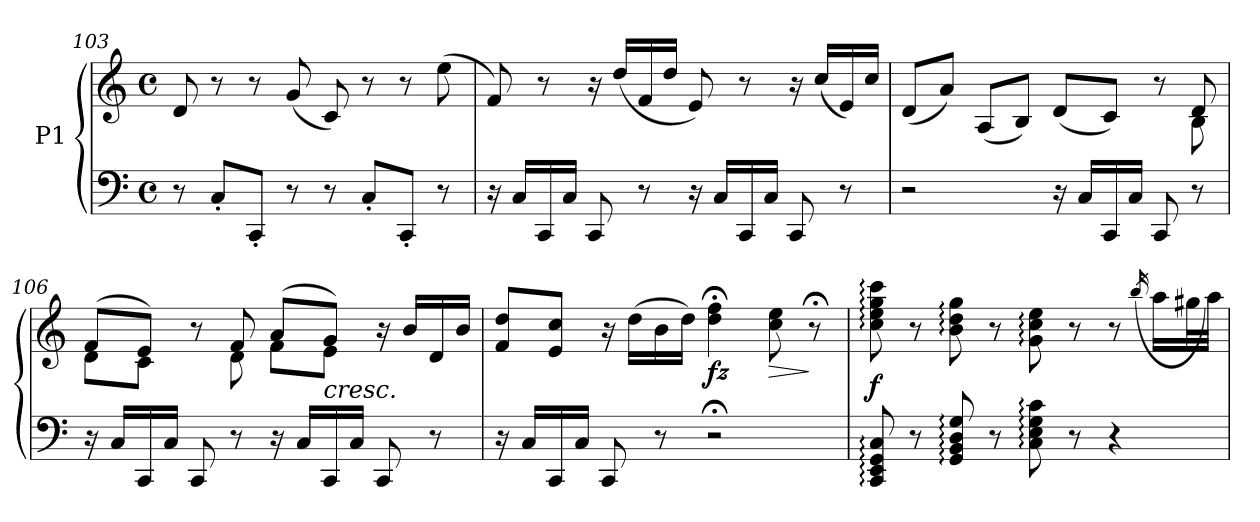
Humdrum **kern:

**kern	**kern	**dynam
*part1	*part1	*part1
*staff2	*staff1	*staff1/2
*I"P1	*	*
!!LO:PB:g=z
*clefF4	*clefG2	*
*k[]	*k[]	*
*M4/4	*M4/4	*
*met(c)	*met(c)	*
=103	=103	=103
8r	8d/	.
8C'/L	8r	.
8CC'/J	8r	.
8r	(8g/	.
8r	8c/)	.
8C'/L	8r	.
8CC'/J	8r	.
8r	(8ee\	.
=104	=104	=104
16r	8f/)	.
16C/LL	.	.
16CC/	8r	.
16C/JJ	.	.
8CC/	16r	.
.	(16dd/LL	.
8r	16f/	.
.	16dd/JJ	.
16r	8e/)	.
16C/LL	.	.
16CC/	8r	.
16C/JJ	.	.
8CC/	16r	.
.	(16cc/LL	.
8r	16e/)	.
.	16cc/JJ	.
=105	=105	=105
*	*^	*
2r	(8d/L	2..ryy	.
.	8a/J)	.	.
.	(8A/L	.	.
.	8B/J)	.	.
16r	(8d/L	.	.
16C/LL	.	.	.
16CC/	8c/J)	.	.
16C/JJ	.	.	.
8CC/	8r	.	.
8r	8d/	8B\	.
!!LO:LB:g=z	!!
=106	=106	=106	=106
16r	(8f/L	8d\L	.
16C/LL	.	.	.
16CC/	8e/J)	8c\J	.
16C/JJ	.	.	.
8CC/	8r	8ryy	.
8r	8f/	8d\	.
16r	(8a/L	8f\L	.
16C/LL	.	.	.
!LO:TX:a:i:t=cresc.	!	!	!
16CC/	8g/J)	8e\J	.
16C/JJ	.	.	.
8CC/	16r	4ryy	.
.	16b/LL	.	.
8r	16d/	.	.
.	16b/JJ	.	.
*	*v	*v	*
=107	=107	=107
16r	8f/ 8dd/L	.
16C/LL	.	.
16CC/	8e/ 8cc/J	.
16C/JJ	.	.
8CC/	16r	.
.	(16dd\LL	.
8r	16b\	.
.	16dd\JJ)	.
!	!	!LO:DY:b
2r;<	4dd\;< 4ff\;<	fz
!	!	!LO:HP:b
.	8cc\ 8ee\	>
.	8r;<	]
=108	=108	=108
!	!	!LO:DY:a=2
8CC/: 8EE/: 8GG/: 8C/:	8cc\: 8ee\: 8gg\: 8ccc\:	f
8r	8r	.
8GG/: 8BB/: 8D/: 8G/:	8b\: 8dd\: 8gg\:	.
8r	8r	.
8C\: 8E\: 8G\: 8c\:	8g\: 8cc\: 8ee\:	.
8r	8r	.
4r	8r	.
.	(16qbb/	.
.	16aa\LL	.
.	32gg#X\L	.
.	32aa\JJJ)	.
=	=	=
*-	*-	*-
